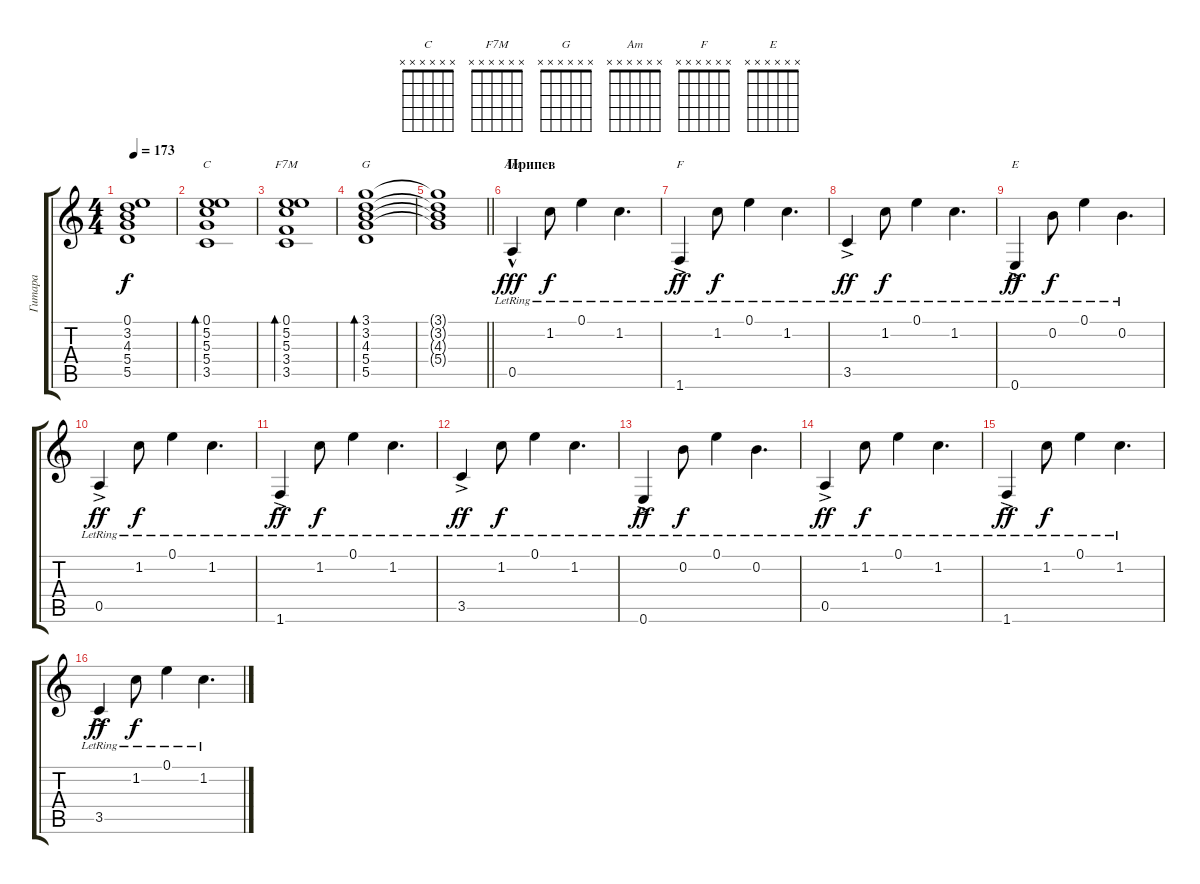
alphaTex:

\track ("Гитара" "Гитара") {instrument acousticguitarsteel}
\staff {score tabs}
\tuning (E4 B3 G3 D3 A2 E2) {hide}
\chord ("C" x x x x x x)
\chord ("F7M" x x x x x x)
\chord ("G" x x x x x x)
\chord ("Am" x x x x x x)
\chord ("F" x x x x x x)
\chord ("E" x x x x x x)
\ts (4 4)
\tempo 173
\clef g2
\ks c
(0.1{t} 3.2{t} 4.3{t} 5.4{t} 5.5{t}).1{dy f} |
(0.1 5.2 5.3 5.4 3.5).1{bd 120 ch "C"} |
(0.1 5.2 5.3 3.4 3.5).1{bd 120 ch "F7M"} |
(3.1 3.2 4.3 5.4 5.5).1{bd 120 ch "G"} |
\barLineRight lightlight
(3.1{t} 3.2{t} 4.3{t} 5.4{t}).1 |
\section ("" "Припев")
0.5{hac lr}.4{ch "Am" dy fff volume 9 instrument distortionguitar} 1.2{lr}.8{dy f} 0.1{lr}.4 1.2{lr}.4{d} |
1.6{ac lr}.4{ch "F" dy ff} 1.2{lr}.8{dy f} 0.1{lr}.4 1.2{lr}.4{d} |
3.5{ac lr}.4{dy ff} 1.2{lr}.8{dy f} 0.1{lr}.4 1.2{lr}.4{d} |
0.6{ac lr}.4{ch "E" dy ff} 0.2{lr}.8{dy f} 0.1{lr}.4 0.2{lr}.4{d} |
0.5{ac lr}.4{dy ff} 1.2{lr}.8{dy f} 0.1{lr}.4 1.2{lr}.4{d} |
1.6{ac lr}.4{dy ff} 1.2{lr}.8{dy f} 0.1{lr}.4 1.2{lr}.4{d} |
3.5{ac lr}.4{dy ff} 1.2{lr}.8{dy f} 0.1{lr}.4 1.2{lr}.4{d} |
0.6{ac lr}.4{dy ff} 0.2{lr}.8{dy f} 0.1{lr}.4 0.2{lr}.4{d} |
0.5{ac lr}.4{dy ff} 1.2{lr}.8{dy f} 0.1{lr}.4 1.2{lr}.4{d} |
1.6{ac lr}.4{dy ff} 1.2{lr}.8{dy f} 0.1{lr}.4 1.2{lr}.4{d} |
3.5{ac lr}.4{dy ff} 1.2{lr}.8{dy f} 0.1{lr}.4 1.2{lr}.4{d}
